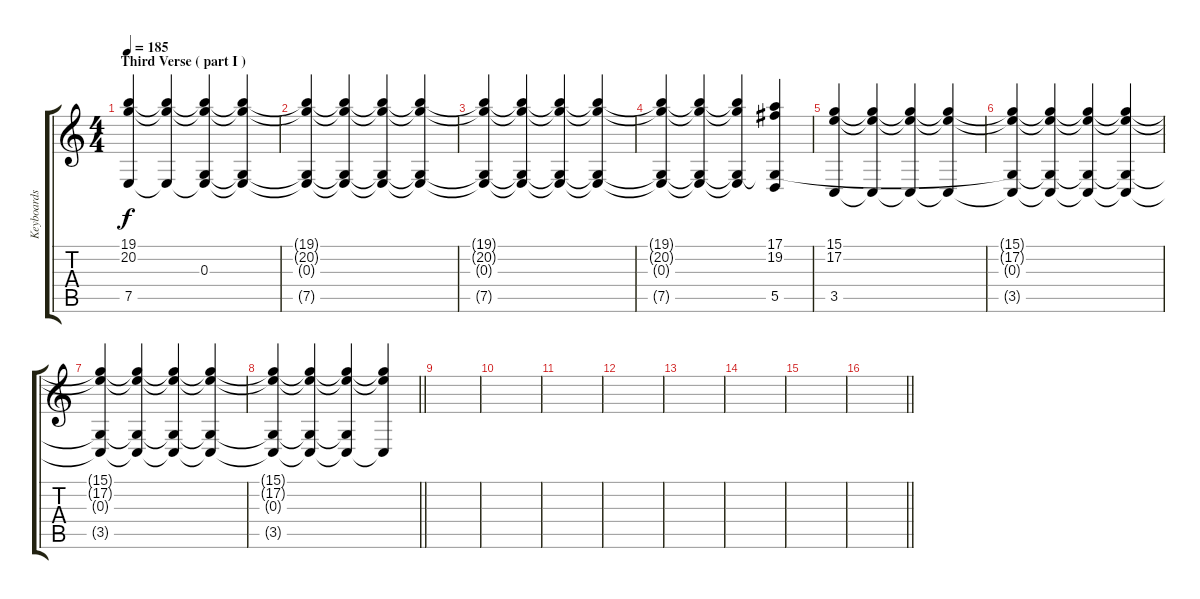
\track ("Keyboards" "Keyboards") {instrument stringensemble1}
\staff {score tabs}
\tuning (E4 B3 G3 D3 A2 E2) {hide}
\ts (4 4)
\section ("" "Third Verse ( part I )")
\tempo 185
\clef g2
\ks c
(19.1 20.2 7.5).4{dy f} (19.1{t} 20.2{t} 7.5{t}).4 (19.1{t} 20.2{t} 0.3{t} 7.5{t}).4 (19.1{t} 20.2{t} 0.3{t} 7.5{t}).4 |
(19.1{t} 20.2{t} 0.3{t} 7.5{t}).4 (19.1{t} 20.2{t} 0.3{t} 7.5{t}).4 (19.1{t} 20.2{t} 0.3{t} 7.5{t}).4 (19.1{t} 20.2{t} 0.3{t} 7.5{t}).4 |
(19.1{t} 20.2{t} 0.3{t} 7.5{t}).4 (19.1{t} 20.2{t} 0.3{t} 7.5{t}).4 (19.1{t} 20.2{t} 0.3{t} 7.5{t}).4 (19.1{t} 20.2{t} 0.3{t} 7.5{t}).4 |
(19.1{t} 20.2{t} 0.3{t} 7.5{t}).4 (19.1{t} 20.2{t} 0.3{t} 7.5{t}).4 (19.1{t} 20.2{t} 0.3{t} 7.5{t}).4 (17.1 19.2 0.3{t} 5.5).4 |
(15.1 17.2 3.5).4 (15.1{t} 17.2{t} 3.5{t}).4 (15.1{t} 17.2{t} 3.5{t}).4 (15.1{t} 17.2{t} 3.5{t}).4 |
(15.1{t} 17.2{t} 0.3{t} 3.5{t}).4 (15.1{t} 17.2{t} 0.3{t} 3.5{t}).4 (15.1{t} 17.2{t} 0.3{t} 3.5{t}).4 (15.1{t} 17.2{t} 0.3{t} 3.5{t}).4 |
(15.1{t} 17.2{t} 0.3{t} 3.5{t}).4 (15.1{t} 17.2{t} 0.3{t} 3.5{t}).4 (15.1{t} 17.2{t} 0.3{t} 3.5{t}).4 (15.1{t} 17.2{t} 0.3{t} 3.5{t}).4 |
\barLineRight lightlight
(15.1{t} 17.2{t} 0.3{t} 3.5{t}).4 (15.1{t} 17.2{t} 0.3{t} 3.5{t}).4 (15.1{t} 17.2{t} 0.3{t} 3.5{t}).4 (15.1{t} 17.2{t} 3.5{t}).4 |
|
|
|
|
|
|
|
\barLineRight lightlight
